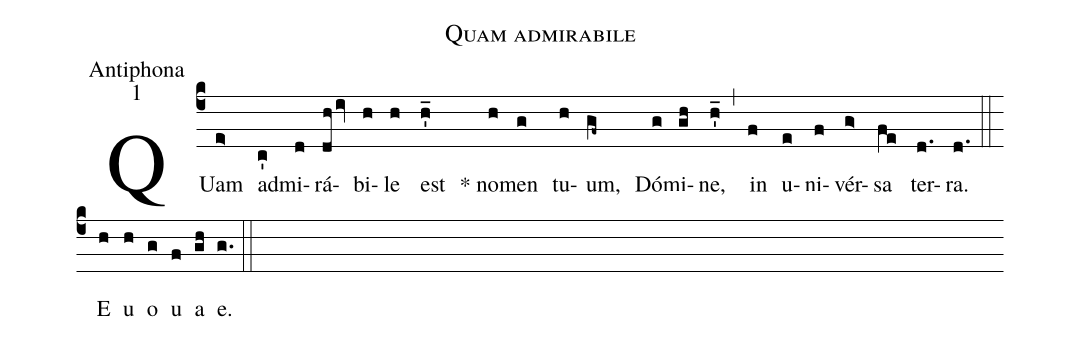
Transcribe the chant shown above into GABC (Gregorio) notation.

name:Quam admirabile;
office-part:Antiphona;
mode:1;
%%
(c4) QUam(e>) ad(c')mi(d)rá(dh/iv)bi(h)le(h) est(h_') * no(h)men(g) tu(h)um,(gf~) Dó(g)mi(gh)ne,(h'_) (,) in(f) u(e)ni(f)vér(g>)sa(fe) ter(d.)ra.(d.) (::)
<eu>E(h) u(h) o(g) u(f) a(gh) e.(g.) (::)</eu>()
